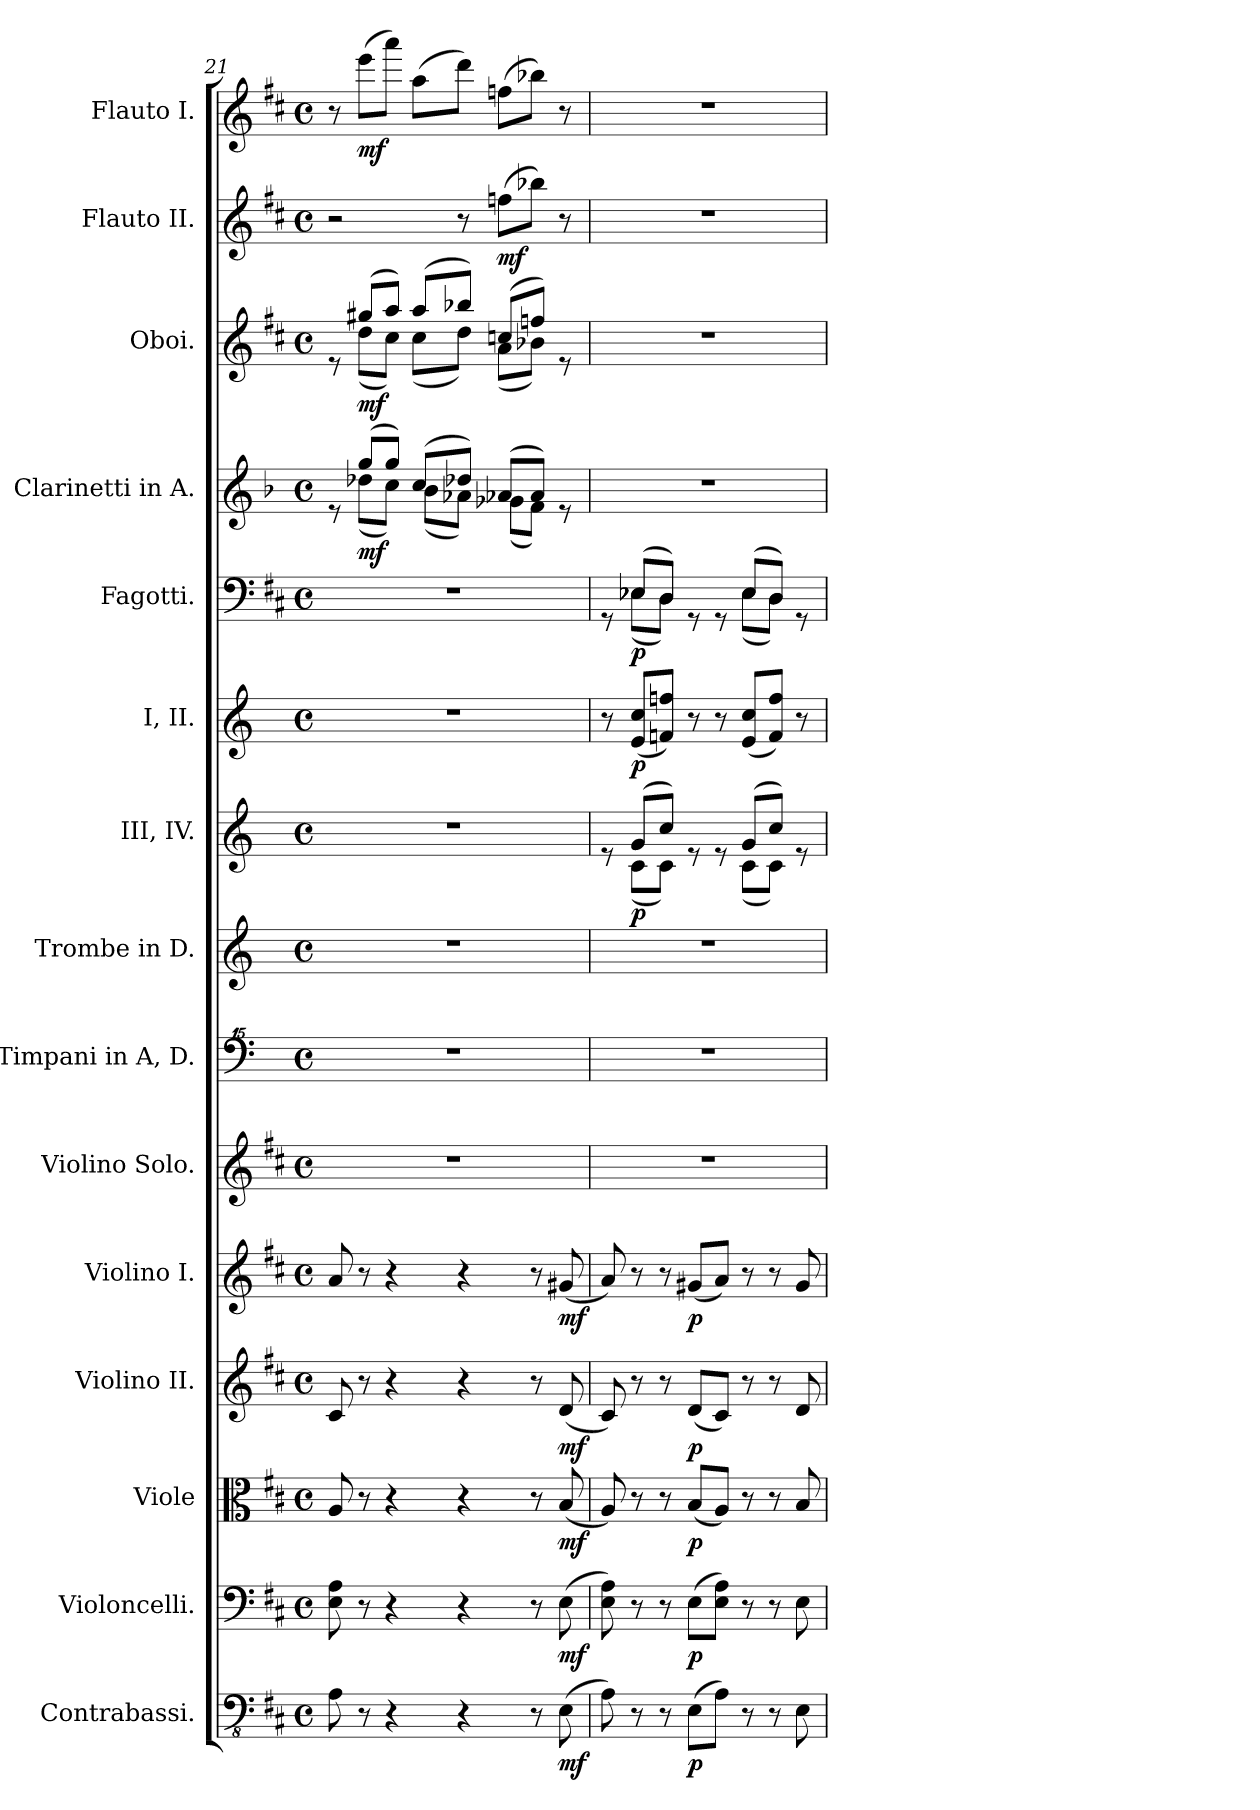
**kern	**dynam	**kern	**dynam	**kern	**dynam	**kern	**dynam	**kern	**dynam	**kern	**kern	**kern	**kern	**dynam	**kern	**dynam	**kern	**dynam	**kern	**dynam	**kern	**dynam	**kern	**dynam	**kern	**dynam
*part15	*part15	*part14	*part14	*part13	*part13	*part12	*part12	*part11	*part11	*part10	*part9	*part8	*part7	*part7	*part6	*part6	*part5	*part5	*part4	*part4	*part3	*part3	*part2	*part2	*part1	*part1
*staff15	*staff15	*staff14	*staff14	*staff13	*staff13	*staff12	*staff12	*staff11	*staff11	*staff10	*staff9	*staff8	*staff7	*staff7	*staff6	*staff6	*staff5	*staff5	*staff4	*staff4	*staff3	*staff3	*staff2	*staff2	*staff1	*staff1
*I"Contrabassi.	*	*I"Violoncelli.	*	*I"Viole	*	*I"Violino II.	*	*I"Violino I.	*	*I"Violino Solo.	*I"Timpani in A, D.	*I"Trombe in D.	*I"III, IV.	*	*I"I, II.	*	*I"Fagotti.	*	*I"Clarinetti in A.	*	*I"Oboi.	*	*I"Flauto II.	*	*I"Flauto I.	*
*I'Cbs.	*	*	*	*	*	*	*	*	*	*I'Vln.	*I'Timp.	*	*	*	*	*	*I'Fag.	*	*	*	*I'Ob.	*	*I'Fl.	*	*I'Fl.	*
!!LO:PB:g=z
*clefFv4	*	*clefF4	*	*clefC3	*	*clefG2	*	*clefG2	*	*clefG2	*clefF^^4	*clefG2	*clefG2	*	*clefG2	*	*clefF4	*	*clefG2	*	*clefG2	*	*clefG2	*	*clefG2	*
*	*	*	*	*	*	*	*	*	*	*	*ITrd7c12	*ITrd-1c-2	*ITrd4c7	*	*ITrd4c7	*	*	*	*ITrd2c3	*	*	*	*	*	*	*
*k[f#c#]	*	*k[f#c#]	*	*k[f#c#]	*	*k[f#c#]	*	*k[f#c#]	*	*k[f#c#]	*k[]	*k[f#c#]	*k[b-]	*	*k[b-]	*	*k[f#c#]	*	*k[f#c#]	*	*k[f#c#]	*	*k[f#c#]	*	*k[f#c#]	*
*M4/4	*	*M4/4	*	*M4/4	*	*M4/4	*	*M4/4	*	*M4/4	*M4/4	*M4/4	*M4/4	*	*M4/4	*	*M4/4	*	*M4/4	*	*M4/4	*	*M4/4	*	*M4/4	*
*met(c)	*	*met(c)	*	*met(c)	*	*met(c)	*	*met(c)	*	*met(c)	*met(c)	*met(c)	*met(c)	*	*met(c)	*	*met(c)	*	*met(c)	*	*met(c)	*	*met(c)	*	*met(c)	*
=21	=21	=21	=21	=21	=21	=21	=21	=21	=21	=21	=21	=21	=21	=21	=21	=21	=21	=21	=21	=21	=21	=21	=21	=21	=21	=21
*	*	*	*	*	*	*	*	*	*	*	*	*	*	*	*	*	*	*	*^	*	*^	*	*	*	*	*
8AA\	.	8E\ 8A\	.	8A/	.	8c#/	.	8a/	.	1r	1r	1r	1r	.	1r	.	1r	.	8re	8ryy	.	8re	8ryy	.	2r	.	8r	.
!	!	!	!	!	!	!	!	!	!	!	!	!	!	!	!	!	!	!	!	!	!LO:DY:b	!	!	!LO:DY:b	!	!	!	!LO:DY:b
8r	.	8r	.	8r	.	8r	.	8r	.	.	.	.	.	.	.	.	.	.	(8ee/L	(8b-X\L	mf	(8gg#X/L	(8dd\L	mf	.	.	(8eee\L	mf
4r	.	4r	.	4r	.	4r	.	4r	.	.	.	.	.	.	.	.	.	.	8ee/J)	8a\J)	.	8aa/J)	8cc#\J)	.	.	.	8aaa\J)	.
.	.	.	.	.	.	.	.	.	.	.	.	.	.	.	.	.	.	.	(8a/L	(8g\L	.	(8aa/L	(8cc#\L	.	.	.	(8aa\L	.
4r	.	4r	.	4r	.	4r	.	4r	.	.	.	.	.	.	.	.	.	.	8b-X/J)	8fn\J)	.	8bb-X/J)	8dd\J)	.	8r	.	8ddd\J)	.
!	!	!	!	!	!	!	!	!	!	!	!	!	!	!	!	!	!	!	!	!	!	!	!	!	!	!LO:DY:b	!	!
.	.	.	.	.	.	.	.	.	.	.	.	.	.	.	.	.	.	.	(8fn/L	(8e-X\L	.	(8ccn/L	(8a\L	.	(8ffn\L	mf	(8ffn\L	.
8r	.	8r	.	8r	.	8r	.	8r	.	.	.	.	.	.	.	.	.	.	8f/J)	8d\J)	.	8ffn/J)	8b-X\J)	.	8bb-X\J)	.	8bb-X\J)	.
!	!LO:DY:b	!	!LO:DY:b	!	!LO:DY:b	!	!LO:DY:b	!	!LO:DY:b	!	!	!	!	!	!	!	!	!	!	!	!	!	!	!	!	!	!	!
(8EE\	mf	(8E\	mf	(8B/	mf	(8d/	mf	(8g#X/	mf	.	.	.	.	.	.	.	.	.	8re	8ryy	.	8re	8ryy	.	8r	.	8r	.
*	*	*	*	*	*	*	*	*	*	*	*	*	*	*	*	*	*	*	*v	*v	*	*	*	*	*	*	*	*
*	*	*	*	*	*	*	*	*	*	*	*	*	*	*	*	*	*	*	*	*	*v	*v	*	*	*	*	*
=22	=22	=22	=22	=22	=22	=22	=22	=22	=22	=22	=22	=22	=22	=22	=22	=22	=22	=22	=22	=22	=22	=22	=22	=22	=22	=22
*	*	*	*	*	*	*	*	*	*	*	*	*	*^	*	*	*	*^	*	*	*	*	*	*	*	*	*
8AA\)	.	8E\ 8A\)	.	8A/)	.	8c#/)	.	8a/)	.	1r	1r	1r	8re	8ryy	.	8r	.	8rGG	8ryy	.	1r	.	1r	.	1r	.	1r	.
!	!	!	!	!	!	!	!	!	!	!	!	!	!	!	!LO:DY:b	!	!LO:DY:b	!	!	!LO:DY:b	!	!	!	!	!	!	!	!
8r	.	8r	.	8r	.	8r	.	8r	.	.	.	.	(8c/L	(8F\L	p	(8A/ 8f/L	p	(8E-X/L	(8E-\L	p	.	.	.	.	.	.	.	.
8r	.	8r	.	8r	.	8r	.	8r	.	.	.	.	8f/J)	8F\J)	.	8B-X/ 8b-X/J)	.	8D/J)	8D\J)	.	.	.	.	.	.	.	.	.
!	!LO:DY:b	!	!LO:DY:b	!	!LO:DY:b	!	!LO:DY:b	!	!LO:DY:b	!	!	!	!	!	!	!	!	!	!	!	!	!	!	!	!	!	!	!
(8EE\L	p	(8E\L	p	(8B/L	p	(8d/L	p	(8g#X/L	p	.	.	.	8re	4ryy	.	8r	.	8rGG	4ryy	.	.	.	.	.	.	.	.	.
8AA\J)	.	8E\ 8A\J)	.	8A/J)	.	8c#/J)	.	8a/J)	.	.	.	.	8re	.	.	8r	.	8rGG	.	.	.	.	.	.	.	.	.	.
8r	.	8r	.	8r	.	8r	.	8r	.	.	.	.	(8c/L	(8F\L	.	(8A/ 8f/L	.	(8E-/L	(8E-\L	.	.	.	.	.	.	.	.	.
8r	.	8r	.	8r	.	8r	.	8r	.	.	.	.	8f/J)	8F\J)	.	8B-/ 8b-/J)	.	8D/J)	8D\J)	.	.	.	.	.	.	.	.	.
8EE\L	.	8E\L	.	8B/L	.	8d/L	.	8g#/	.	.	.	.	8re	8ryy	.	8r	.	8rGG	8ryy	.	.	.	.	.	.	.	.	.
*	*	*	*	*	*	*	*	*	*	*	*	*	*v	*v	*	*	*	*v	*v	*	*	*	*	*	*	*	*	*
=	=	=	=	=	=	=	=	=	=	=	=	=	=	=	=	=	=	=	=	=	=	=	=	=	=	=
*-	*-	*-	*-	*-	*-	*-	*-	*-	*-	*-	*-	*-	*-	*-	*-	*-	*-	*-	*-	*-	*-	*-	*-	*-	*-	*-
